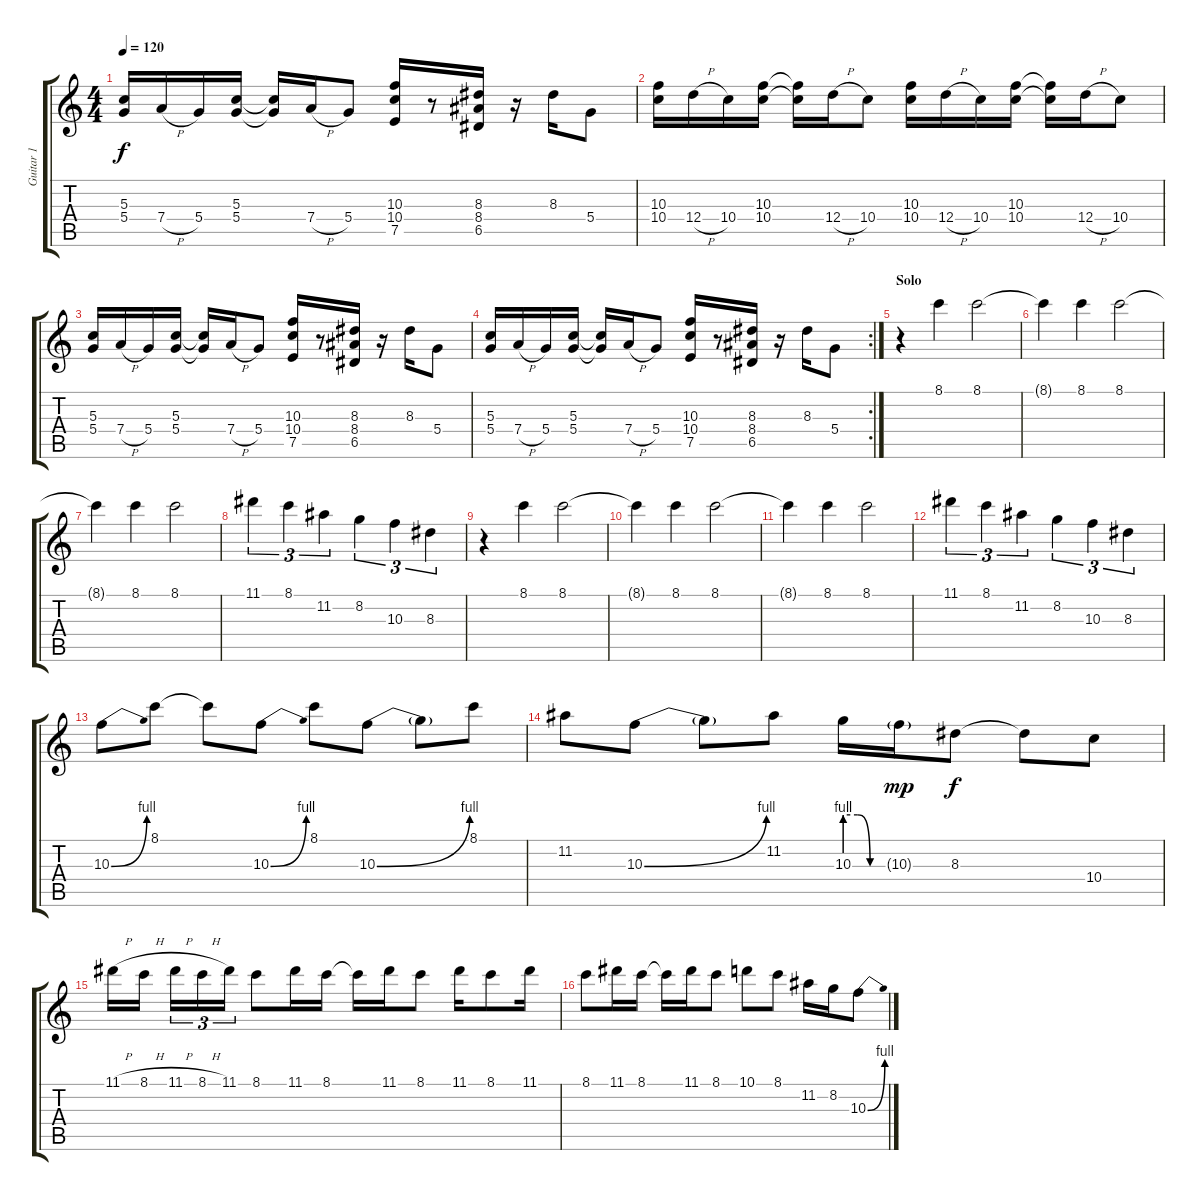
\track ("Guitar 1" "Guitar 1") {instrument electricguitarclean}
\staff {score tabs}
\tuning (E4 B3 G3 D3 A2 E2) {hide}
\ts (4 4)
\tempo 120
\clef g2
\ks c
(5.3 5.4).16{dy f} 7.4{h}.16 5.4.16 (5.3 5.4).16 (5.3{t} 5.4{t}).16 7.4{h}.16 5.4.8 (10.3 10.4 7.5).16 r.8 (8.3 8.4 6.5).16 r.16 8.3.16 5.4.8 |
(10.3 10.4).16 12.4{h}.16 10.4.16 (10.3 10.4).16 (10.3{t} 10.4{t}).16 12.4{h}.16 10.4.8 (10.3 10.4).16 12.4{h}.16 10.4.16 (10.3 10.4).16 (10.3{t} 10.4{t}).16 12.4{h}.16 10.4.8 |
(5.3 5.4).16 7.4{h}.16 5.4.16 (5.3 5.4).16 (5.3{t} 5.4{t}).16 7.4{h}.16 5.4.8 (10.3 10.4 7.5).16 r.8 (8.3 8.4 6.5).16 r.16 8.3.16 5.4.8 |
\rc 2
(5.3 5.4).16 7.4{h}.16 5.4.16 (5.3 5.4).16 (5.3{t} 5.4{t}).16 7.4{h}.16 5.4.8 (10.3 10.4 7.5).16 r.8 (8.3 8.4 6.5).16 r.16 8.3.16 5.4.8 |
\section ("" "Solo")
r.4 8.1.4 8.1.2 |
8.1{t}.4 8.1.4 8.1.2 |
8.1{t}.4 8.1.4 8.1.2 |
11.1.4{tu (3 2)} 8.1.4{tu (3 2)} 11.2.4{tu (3 2)} 8.2.4{tu (3 2)} 10.3.4{tu (3 2)} 8.3.4{tu (3 2)} |
r.4 8.1.4 8.1.2 |
8.1{t}.4 8.1.4 8.1.2 |
8.1{t}.4 8.1.4 8.1.2 |
11.1.4{tu (3 2)} 8.1.4{tu (3 2)} 11.2.4{tu (3 2)} 8.2.4{tu (3 2)} 10.3.4{tu (3 2)} 8.3.4{tu (3 2)} |
10.3{be (bend 0 0 60 4)}.8 8.1.8 8.1{t}.8 10.3{be (bend 0 0 60 4)}.8 8.1.8 10.3{be (bend 0 0 60 4)}.8 10.3{t}.8 8.1.8 |
11.2.8 10.3{be (bend 0 0 60 4)}.8 10.3{t}.8 11.2.8 10.3{be (custom 0 4 20 4 40 0 60 0)}.16 10.3{g}.16{dy mp} 8.3.8{dy f} 8.3{t}.8 10.4.8 |
11.1{h}.16 8.1{h}.16 11.1{h}.16{tu (3 2)} 8.1{h}.16{tu (3 2)} 11.1.16{tu (3 2)} 8.1.8 11.1.16 8.1.16 8.1{t}.16 11.1.16 8.1.8 11.1.16 8.1.8 11.1.16 |
8.1.8 11.1.16 8.1.16 8.1{t}.16 11.1.16 8.1.8 10.1.8 8.1.8 11.2.16 8.2.16 10.3{be (bend 0 0 60 4)}.8
